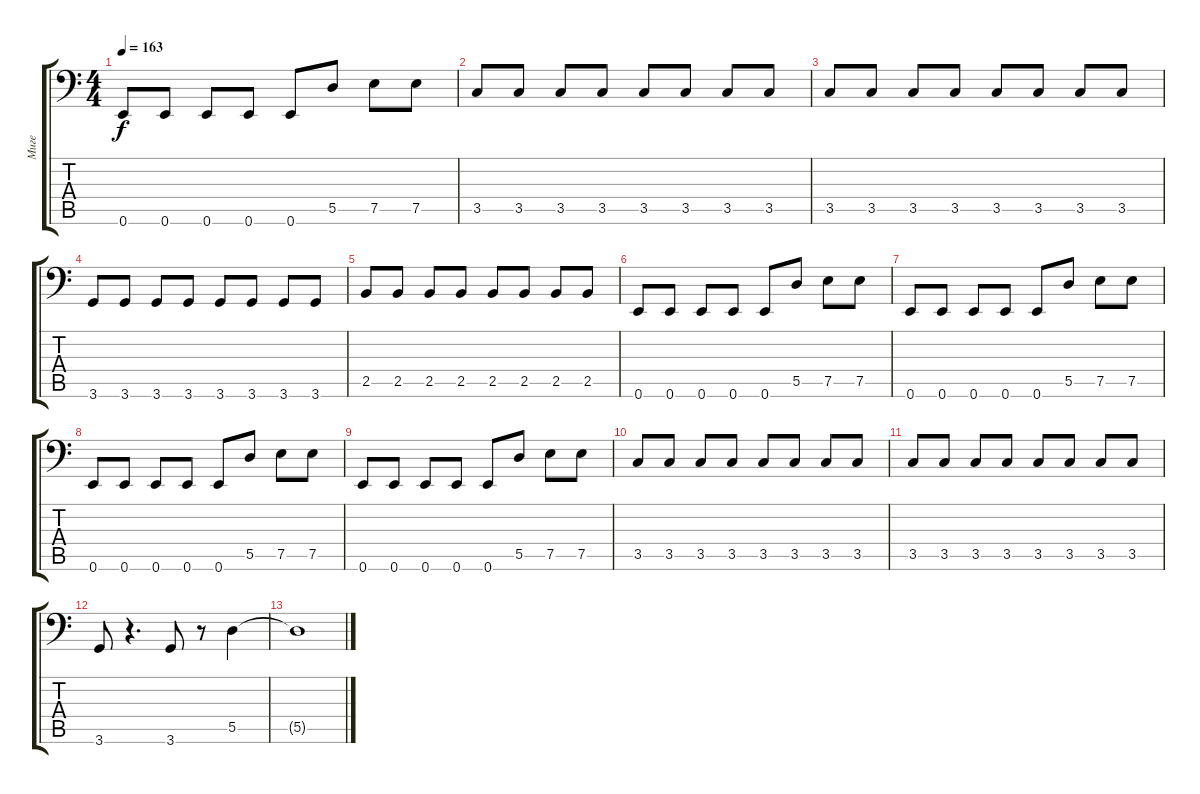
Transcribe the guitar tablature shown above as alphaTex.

\track ("Миге" "Миге") {instrument electricbassfinger}
\staff {score tabs}
\tuning (E3 B2 G2 D2 A1 E1) {hide}
\ts (4 4)
\tempo 163
\clef f4
\ks c
0.6.8{dy f} 0.6.8 0.6.8 0.6.8 0.6.8 5.5.8 7.5.8 7.5.8 |
3.5.8 3.5.8 3.5.8 3.5.8 3.5.8 3.5.8 3.5.8 3.5.8 |
3.5.8 3.5.8 3.5.8 3.5.8 3.5.8 3.5.8 3.5.8 3.5.8 |
3.6.8 3.6.8 3.6.8 3.6.8 3.6.8 3.6.8 3.6.8 3.6.8 |
2.5.8 2.5.8 2.5.8 2.5.8 2.5.8 2.5.8 2.5.8 2.5.8 |
0.6.8 0.6.8 0.6.8 0.6.8 0.6.8 5.5.8 7.5.8 7.5.8 |
0.6.8 0.6.8 0.6.8 0.6.8 0.6.8 5.5.8 7.5.8 7.5.8 |
0.6.8 0.6.8 0.6.8 0.6.8 0.6.8 5.5.8 7.5.8 7.5.8 |
0.6.8 0.6.8 0.6.8 0.6.8 0.6.8 5.5.8 7.5.8 7.5.8 |
3.5.8 3.5.8 3.5.8 3.5.8 3.5.8 3.5.8 3.5.8 3.5.8 |
3.5.8 3.5.8 3.5.8 3.5.8 3.5.8 3.5.8 3.5.8 3.5.8 |
3.6.8 r.4{d} 3.6.8 r.8 5.5.4 |
5.5{t}.1
